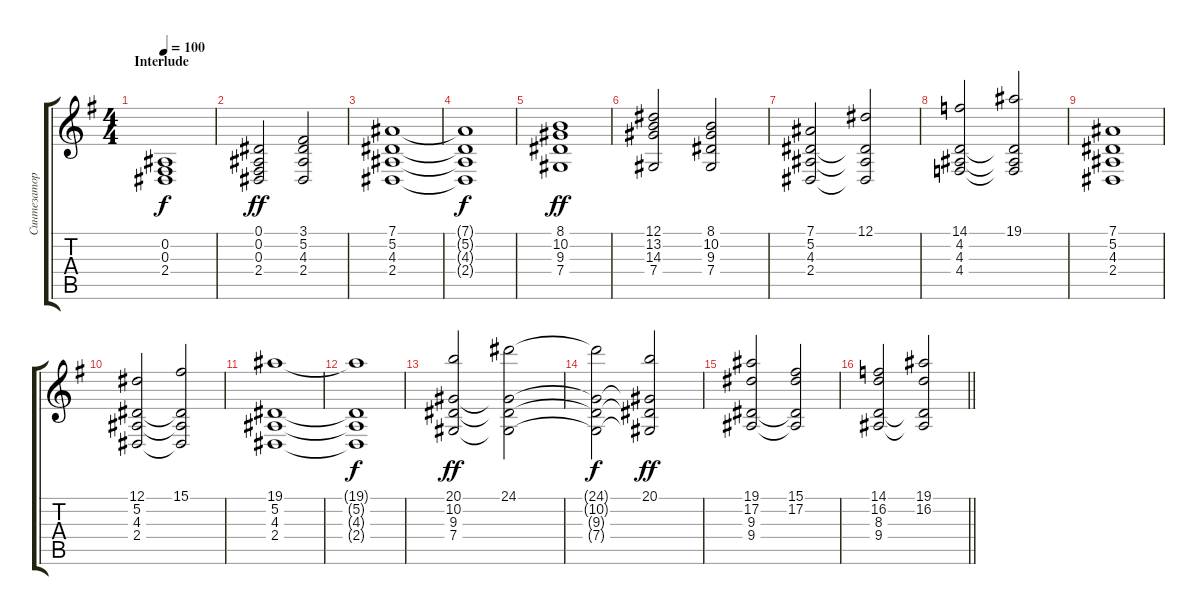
\track ("Синтезатор" "Синтезатор") {instrument stringensemble1}
\staff {score tabs}
\tuning (Eb4 Bb3 Gb3 Db3 Ab2 Db2) {hide}
\ts (4 4)
\section ("" "Interlude")
\tempo 100
\clef g2
\ks eminor
(0.2 0.3 2.4).1{dy f} |
(0.1 0.2 0.3 2.4).2{dy ff} (3.1 5.2 4.3 2.4).2 |
(7.1 5.2 4.3 2.4).1 |
(7.1{t} 5.2{t} 4.3{t} 2.4{t}).1{dy f} |
(8.1 10.2 9.3 7.4).1{dy ff} |
(12.1 13.2 14.3 7.4).2 (8.1 10.2 9.3 7.4).2 |
(7.1 5.2 4.3 2.4).2 (12.1 5.2{t} 4.3{t} 2.4{t}).2 |
(14.1 4.2 4.3 4.4).2 (19.1 4.2{t} 4.3{t} 4.4{t}).2 |
(7.1 5.2 4.3 2.4).1 |
(12.1 5.2 4.3 2.4).2 (15.1 5.2{t} 4.3{t} 2.4{t}).2 |
(19.1 5.2 4.3 2.4).1 |
(19.1{t} 5.2{t} 4.3{t} 2.4{t}).1{dy f} |
(20.1 10.2 9.3 7.4).2{dy ff} (24.1 10.2{t} 9.3{t} 7.4{t}).2 |
(24.1{t} 10.2{t} 9.3{t} 7.4{t}).2{dy f} (20.1 10.2{t} 9.3{t} 7.4{t}).2{dy ff} |
(19.1 17.2 9.3 9.4).2 (15.1 17.2 9.3{t} 9.4{t}).2 |
\barLineRight lightlight
(14.1 16.2 8.3 9.4).2 (19.1 16.2 8.3{t} 9.4{t}).2
